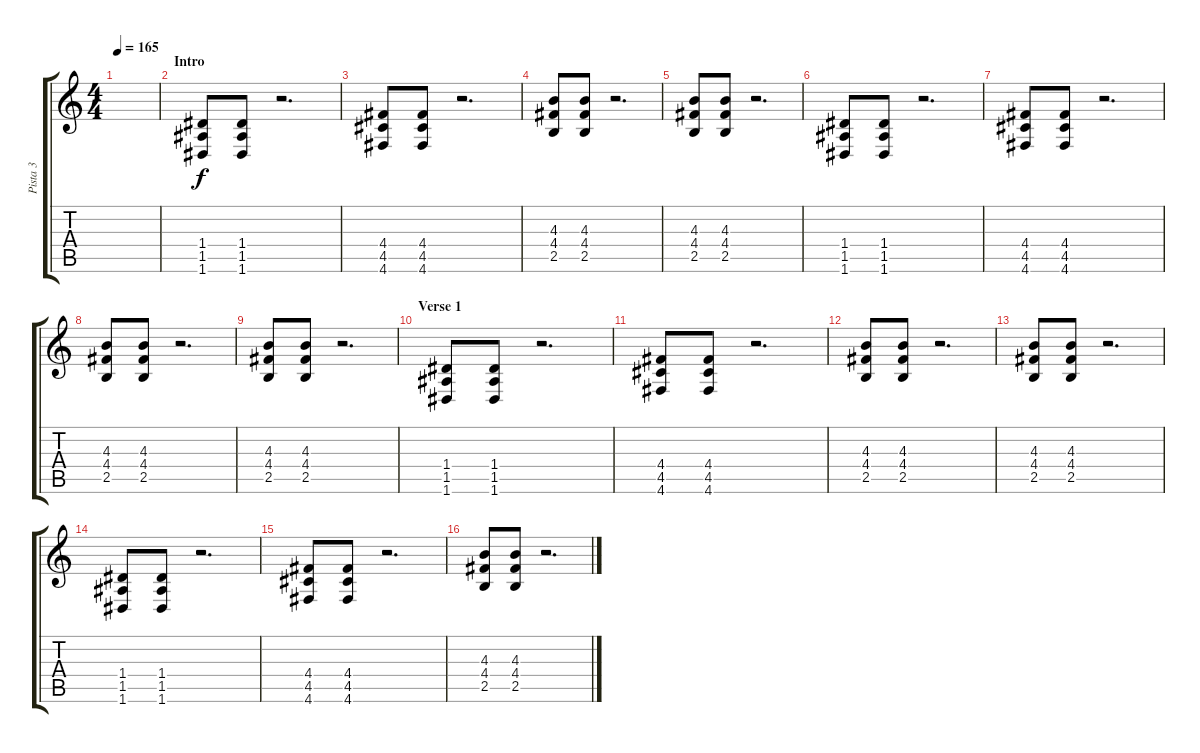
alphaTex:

\track ("Pista 3" "Pista 3") {instrument distortionguitar}
\staff {score tabs}
\tuning (E4 B3 G3 D3 A2 D2) {hide}
\ts (4 4)
\tempo 165
\clef g2
\ks c
|
\section ("" "Intro")
(1.4 1.5 1.6).8 (1.4 1.5 1.6).8 r.2{d} |
(4.4 4.5 4.6).8 (4.4 4.5 4.6).8 r.2{d} |
(4.3 4.4 2.5).8 (4.3 4.4 2.5).8 r.2{d} |
(4.3 4.4 2.5).8 (4.3 4.4 2.5).8 r.2{d} |
(1.4 1.5 1.6).8 (1.4 1.5 1.6).8 r.2{d} |
(4.4 4.5 4.6).8 (4.4 4.5 4.6).8 r.2{d} |
(4.3 4.4 2.5).8 (4.3 4.4 2.5).8 r.2{d} |
(4.3 4.4 2.5).8 (4.3 4.4 2.5).8 r.2{d} |
\section ("" "Verse 1")
(1.4 1.5 1.6).8 (1.4 1.5 1.6).8 r.2{d} |
(4.4 4.5 4.6).8 (4.4 4.5 4.6).8 r.2{d} |
(4.3 4.4 2.5).8 (4.3 4.4 2.5).8 r.2{d} |
(4.3 4.4 2.5).8 (4.3 4.4 2.5).8 r.2{d} |
(1.4 1.5 1.6).8 (1.4 1.5 1.6).8 r.2{d} |
(4.4 4.5 4.6).8 (4.4 4.5 4.6).8 r.2{d} |
(4.3 4.4 2.5).8 (4.3 4.4 2.5).8 r.2{d}
